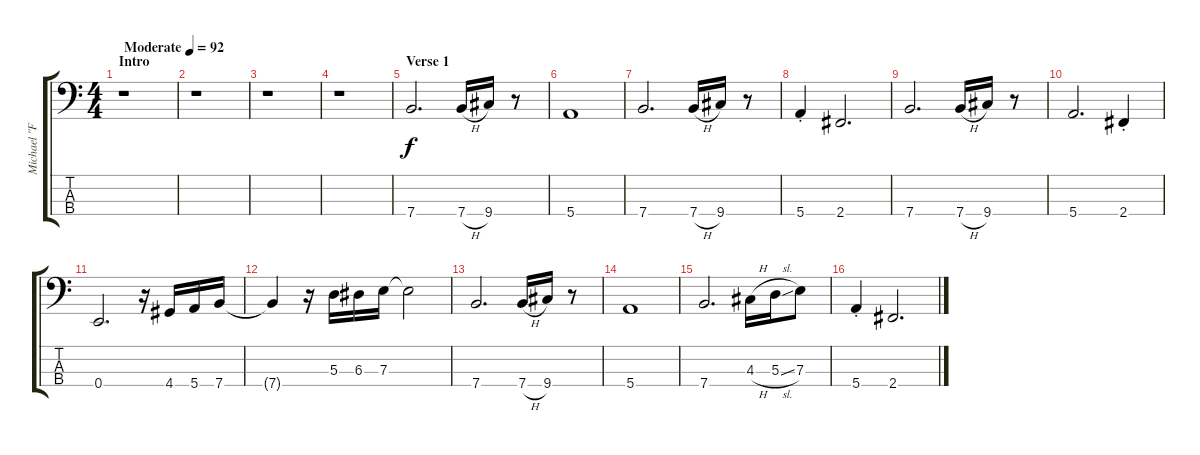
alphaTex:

\track ("Michael \"Flea\" Balzary | Bass" "Michael \"F") {instrument electricbassfinger}
\staff {score tabs}
\tuning (G2 D2 A1 E1) {hide}
\ts (4 4)
\section ("" "Intro")
\tempo (92 "Moderate")
\clef f4
\ks c
r.1{dy f instrument electricbassfinger} |
r.1 |
r.1 |
r.1 |
\section ("" "Verse 1")
7.4.2{d} 7.4{h}.16 9.4.16 r.8 |
5.4.1 |
7.4.2{d} 7.4{h}.16 9.4.16 r.8 |
5.4{st}.4 2.4.2{d} |
7.4.2{d} 7.4{h}.16 9.4.16 r.8 |
5.4.2{d} 2.4{st}.4 |
0.4.2{d} r.16 4.4.16 5.4.16 7.4.16 |
7.4{t}.4 r.16 5.3.16 6.3.16 7.3.16 7.3{t}.2 |
7.4.2{d} 7.4{h}.16 9.4.16 r.8 |
5.4.1 |
7.4.2{d} 4.3{h}.16 5.3{sl}.16 7.3.8 |
5.4{st}.4 2.4.2{d}
